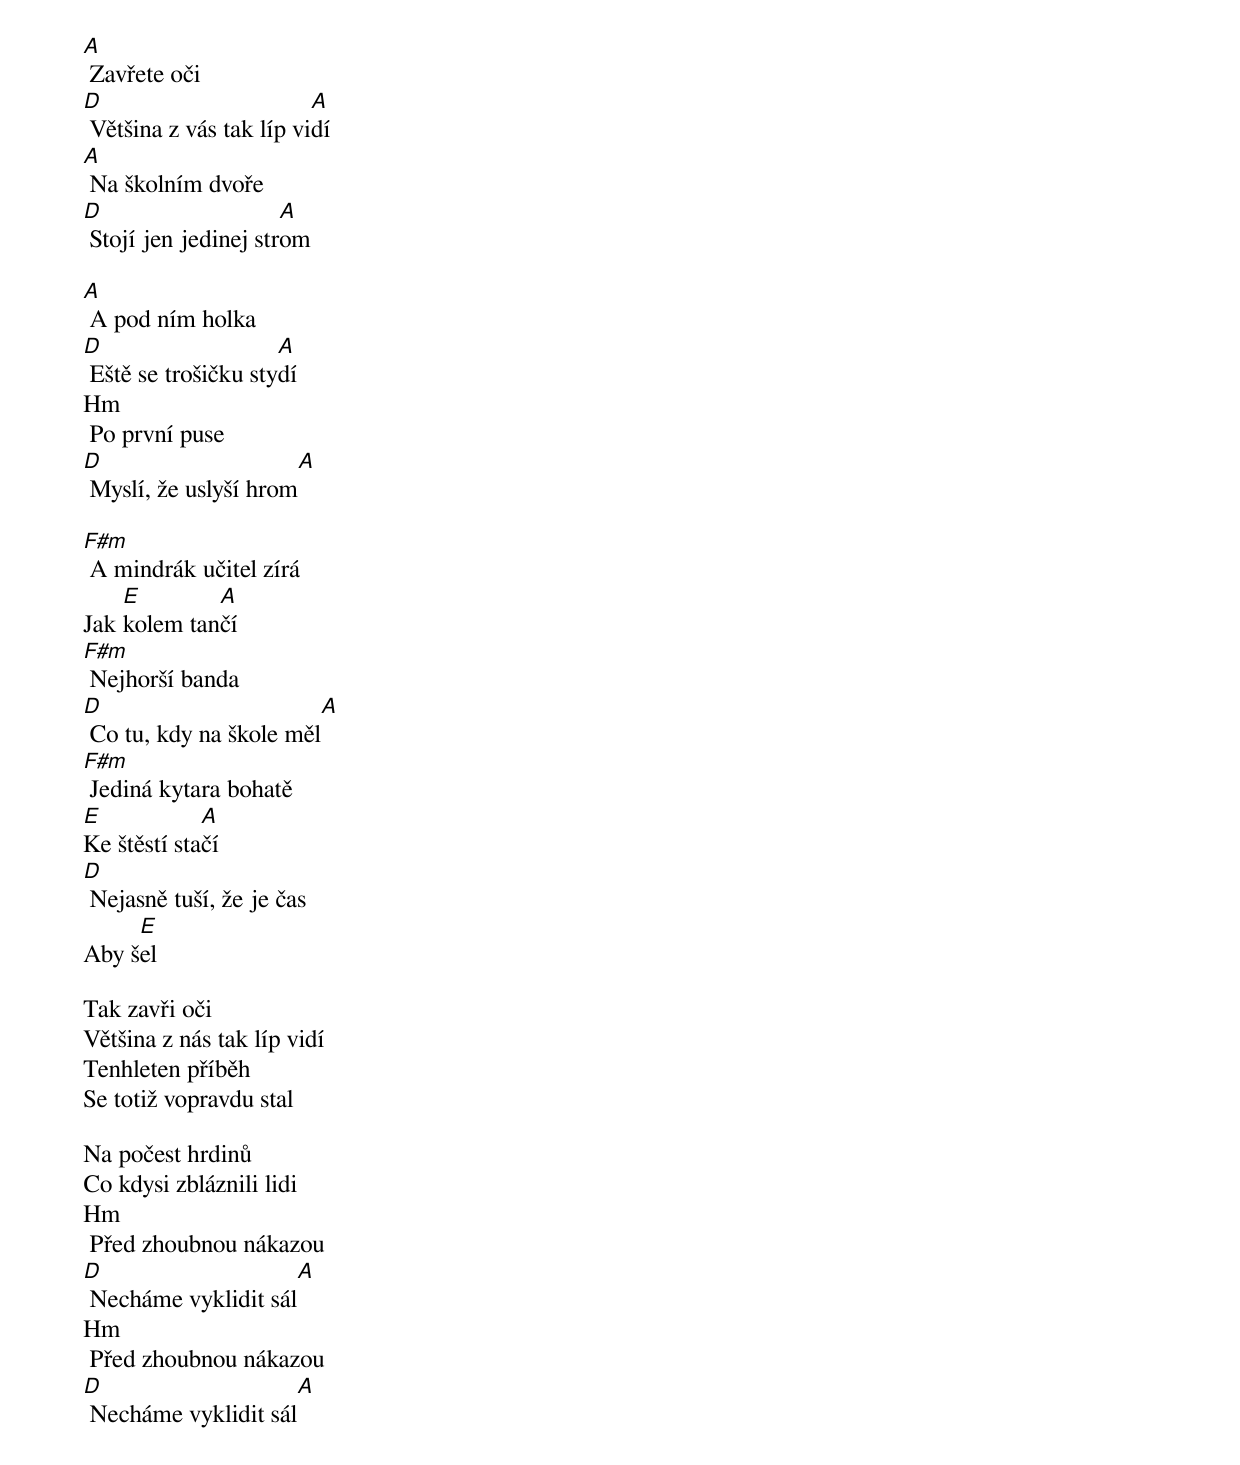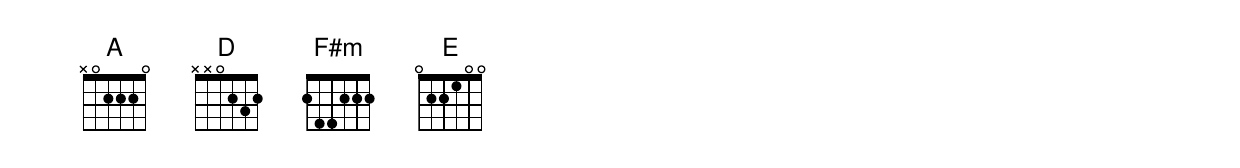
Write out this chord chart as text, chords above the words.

A
 Zavřete oči
D                        A
 Většina z vás tak líp vidí
A
 Na školním dvoře
D                     A
 Stojí jen jedinej strom

A
 A pod ním holka
D                    A
 Eště se trošičku stydí
Hm
 Po první puse
D                     A
 Myslí, že uslyší hrom

F#m
 A mindrák učitel zírá
    E        A
Jak kolem tančí
F#m
 Nejhorší banda
D                       A
 Co tu, kdy na škole měl
F#m
 Jediná kytara bohatě
E            A
Ke štěstí stačí
D
 Nejasně tuší, že je čas
     E
Aby šel

Tak zavři oči
Většina z nás tak líp vidí
Tenhleten příběh
Se totiž vopravdu stal

Na počest hrdinů
Co kdysi zbláznili lidi
Hm
 Před zhoubnou nákazou
D                    A
 Necháme vyklidit sál
Hm
 Před zhoubnou nákazou
D                    A
 Necháme vyklidit sál
